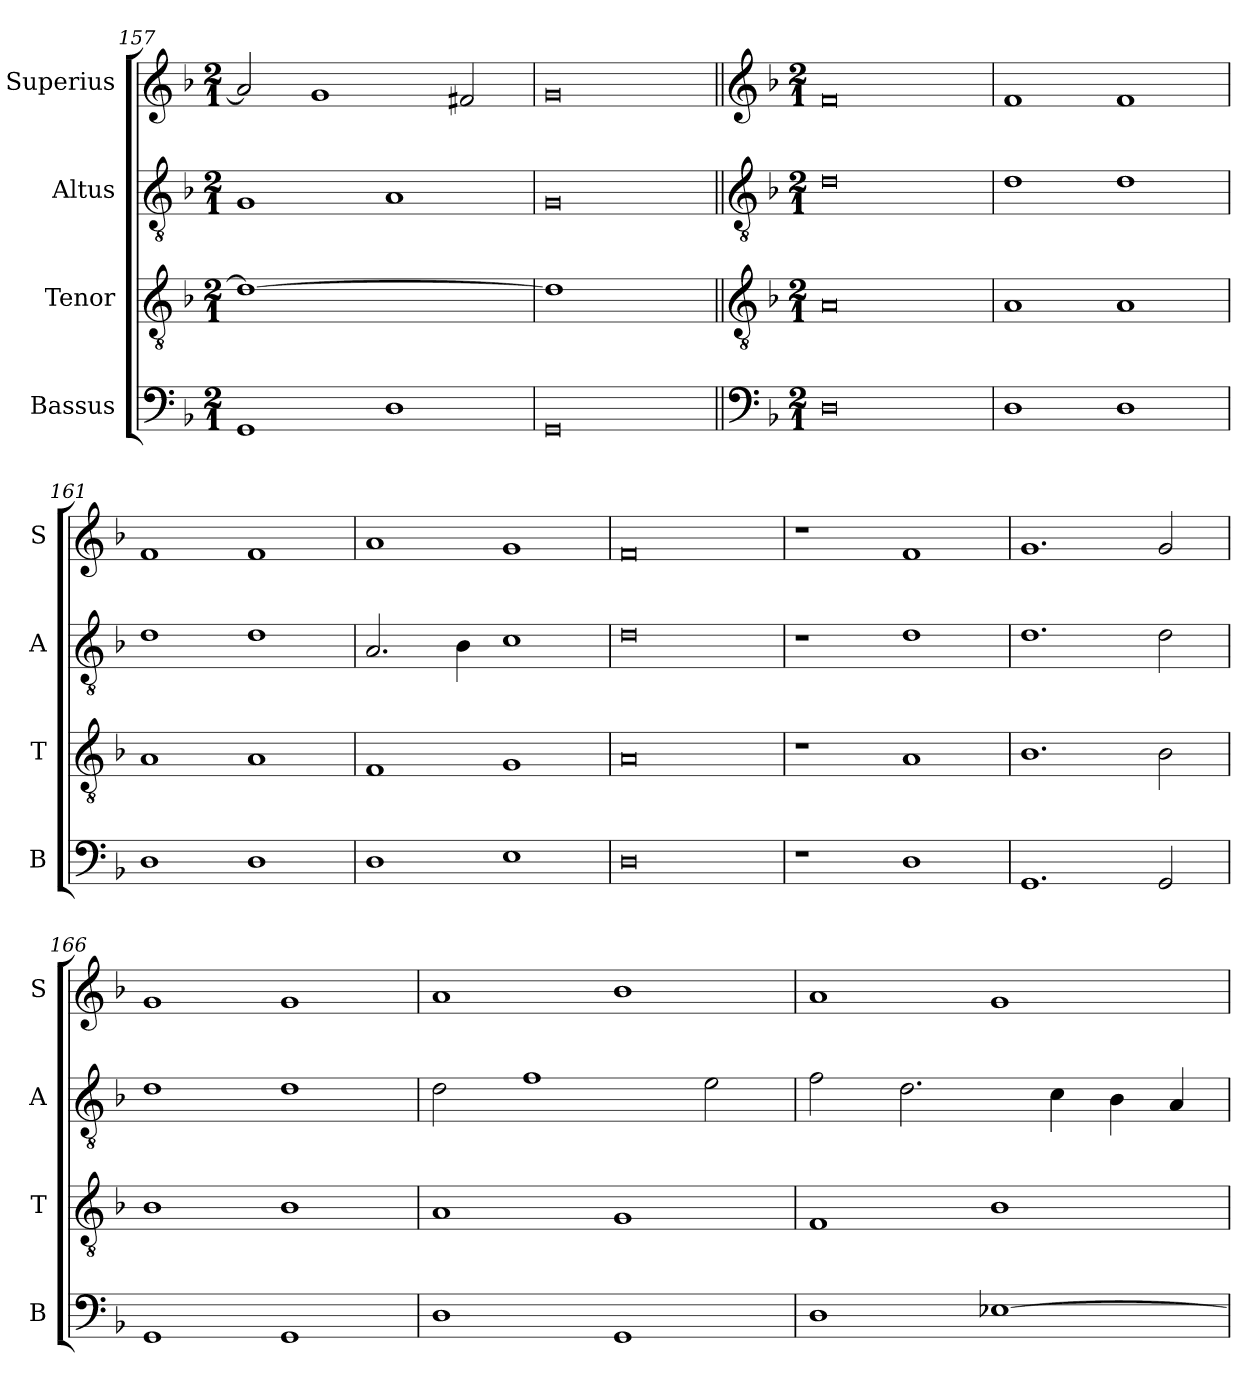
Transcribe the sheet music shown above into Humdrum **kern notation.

**kern	**kern	**kern	**kern
*part4	*part3	*part2	*part1
*staff4	*staff3	*staff2	*staff1
*I"Bassus	*I"Tenor	*I"Altus	*I"Superius
*I'B	*I'T	*I'A	*I'S
*clefF4	*clefGv2	*clefGv2	*clefG2
*k[b-]	*k[b-]	*k[b-]	*k[b-]
*M2/1	*M2/1	*M2/1	*M2/1
=157	=157	=157	=157
!	!LO:N:vis=1	!	!
1GG	0d_	1G	2a/]
.	.	.	1g
1D	.	1A	.
.	.	.	2f#X/
=158	=158	=158	=158
!	!LO:N:vis=1	!	!
0GG	0d]	0G	0g
!!LO:LB:g=z
=159||	=159||	=159||	=159||
*clefF4	*clefGv2	*clefGv2	*clefG2
*k[b-]	*k[b-]	*k[b-]	*k[b-]
*M2/1	*M2/1	*M2/1	*M2/1
0D	0A	0d	0f
=160	=160	=160	=160
1D	1A	1d	1f
1D	1A	1d	1f
=161	=161	=161	=161
1D	1A	1d	1f
1D	1A	1d	1f
=162	=162	=162	=162
1D	1F	2.A/	1a
.	.	4B-\	.
1E	1G	1c	1g
=163	=163	=163	=163
0D	0A	0d	0f
=164	=164	=164	=164
1r	1r	1r	1r
1D	1A	1d	1f
=165	=165	=165	=165
1.GG	1.B-	1.d	1.g
2GG/	2B-\	2d\	2g/
=166	=166	=166	=166
1GG	1B-	1d	1g
1GG	1B-	1d	1g
=167	=167	=167	=167
1D	1A	2d\	1a
.	.	1f	.
1GG	1G	.	1b-
.	.	2e\	.
=168	=168	=168	=168
1D	1F	2f\	1a
.	.	2.d\	.
[1E-X	1B-	.	1g
.	.	4c\	.
.	.	4B-\	.
.	.	4A/	.
=	=	=	=
*-	*-	*-	*-
